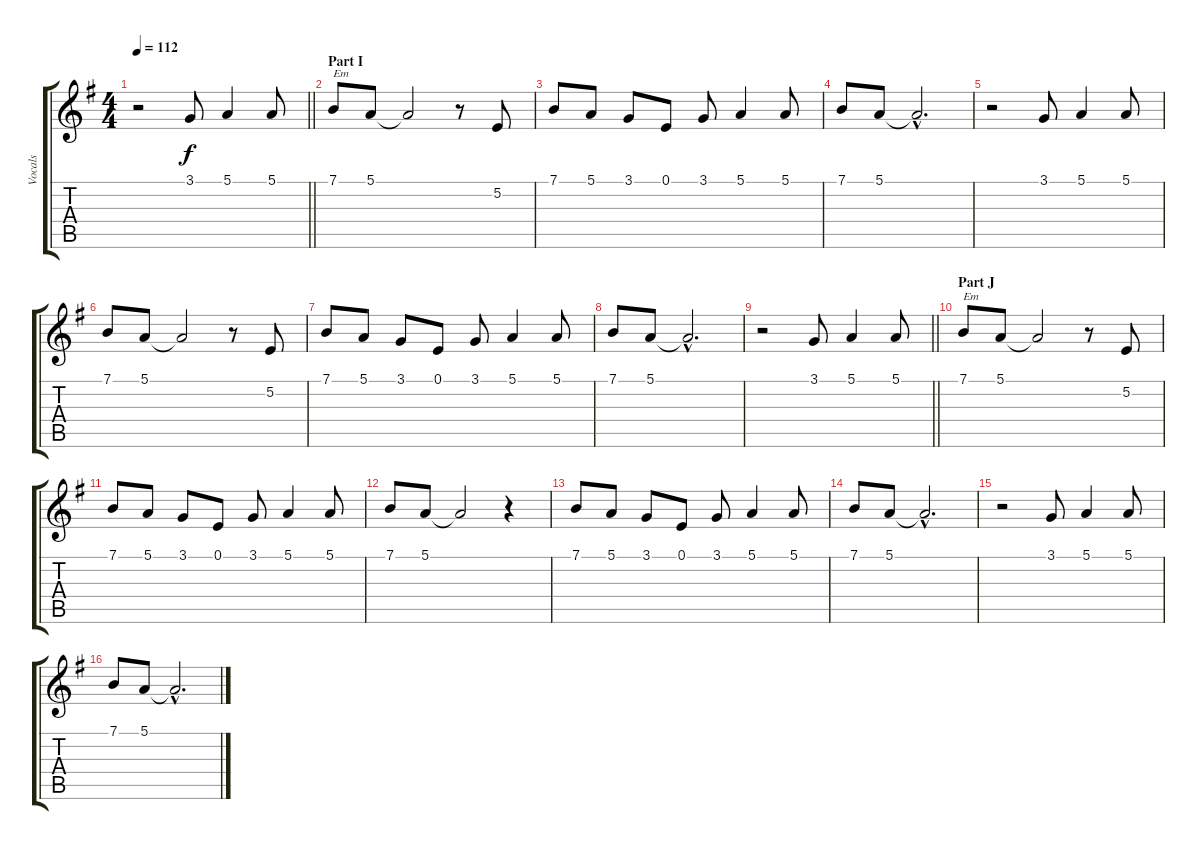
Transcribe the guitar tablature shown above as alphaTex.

\track ("Vocals" "Vocals") {instrument trumpet}
\staff {score tabs}
\tuning (E4 B3 G3 D3 A2 E2) {hide}
\ts (4 4)
\tempo 112
\clef g2
\barLineRight lightlight
\ks g
r.2{dy f} 3.1.8 5.1.4 5.1.8 |
\section ("" "Part I")
7.1.8{txt "Em"} 5.1.8 5.1{t}.2 r.8 5.2.8 |
7.1.8 5.1.8 3.1.8 0.1.8 3.1.8 5.1.4 5.1.8 |
7.1.8 5.1.8 5.1{hac t}.2{d} |
r.2 3.1.8 5.1.4 5.1.8 |
7.1.8 5.1.8 5.1{t}.2 r.8 5.2.8 |
7.1.8 5.1.8 3.1.8 0.1.8 3.1.8 5.1.4 5.1.8 |
7.1.8 5.1.8 5.1{hac t}.2{d} |
\barLineRight lightlight
r.2 3.1.8 5.1.4 5.1.8 |
\section ("" "Part J")
7.1.8{txt "Em"} 5.1.8 5.1{t}.2 r.8 5.2.8 |
7.1.8 5.1.8 3.1.8 0.1.8 3.1.8 5.1.4 5.1.8 |
7.1.8 5.1.8 5.1{t}.2 r.4 |
7.1.8 5.1.8 3.1.8 0.1.8 3.1.8 5.1.4 5.1.8 |
7.1.8 5.1.8 5.1{hac t}.2{d} |
r.2 3.1.8 5.1.4 5.1.8 |
7.1.8 5.1.8 5.1{hac t}.2{d}
